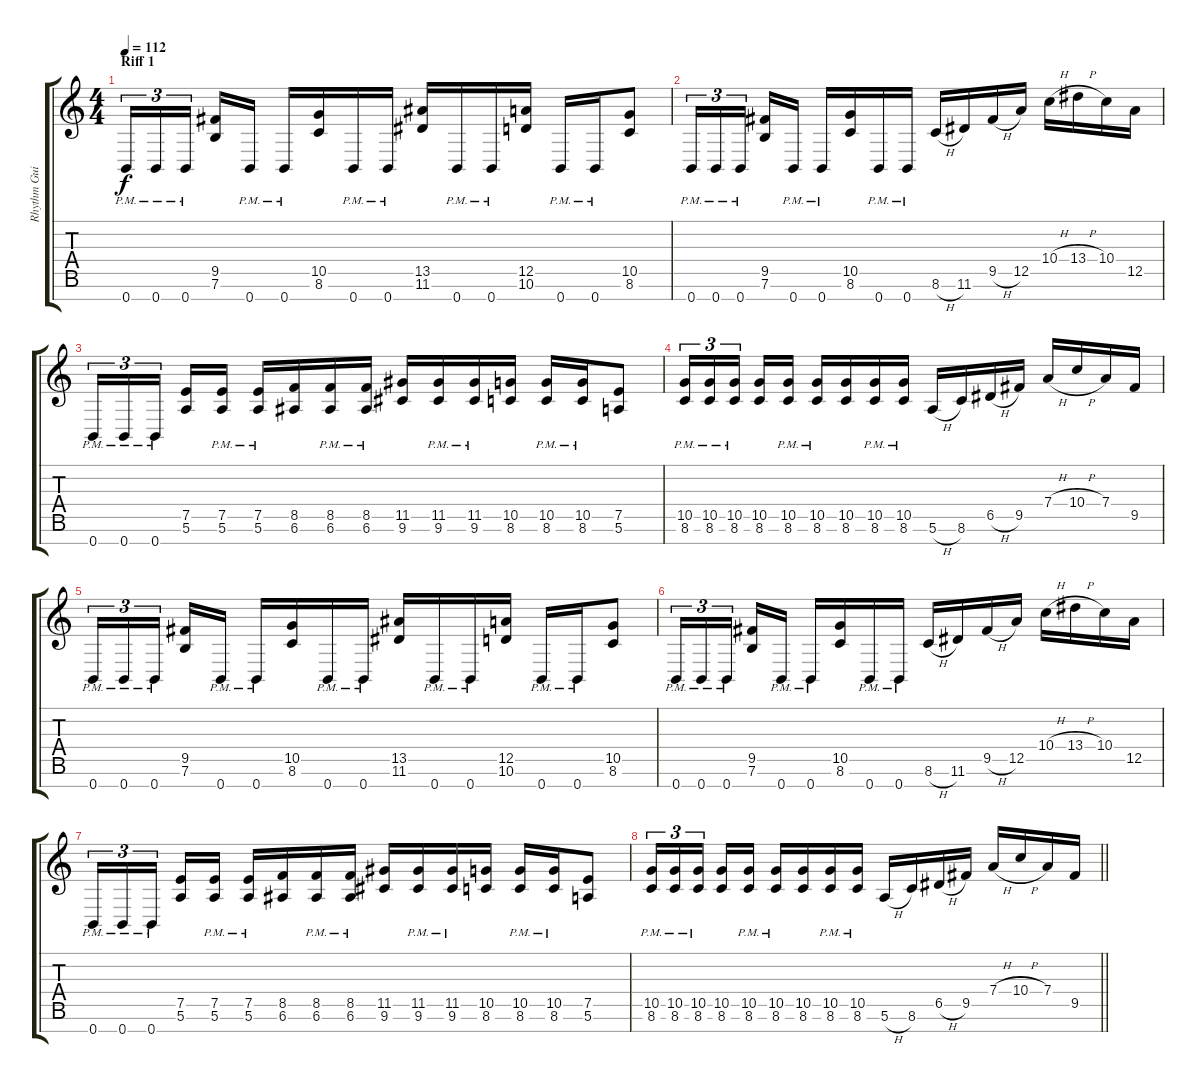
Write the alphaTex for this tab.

\track ("Rhythm Guitar 1" "Rhythm Gui") {instrument distortionguitar}
\staff {score tabs}
\tuning (E4 B3 G3 D3 A2 E2 B1) {hide}
\ts (4 4)
\section ("" "Riff 1")
\tempo 112
\clef g2
\ks c
0.7{pm}.16{tu (3 2) dy f} 0.7{pm}.16{tu (3 2)} 0.7{pm}.16{tu (3 2) beam splitsecondary} (9.5 7.6).16 0.7{pm}.16 0.7{pm}.16 (10.5 8.6).16 0.7{pm}.16 0.7{pm}.16 (13.5 11.6).16 0.7{pm}.16 0.7{pm}.16 (12.5 10.6).16 0.7{pm}.16 0.7{pm}.16 (10.5 8.6).8 |
0.7{pm}.16{tu (3 2)} 0.7{pm}.16{tu (3 2)} 0.7{pm}.16{tu (3 2) beam splitsecondary} (9.5 7.6).16 0.7{pm}.16 0.7{pm}.16 (10.5 8.6).16 0.7{pm}.16 0.7{pm}.16 8.6{h}.16 11.6.16 9.5{h}.16 12.5.16 10.4{h}.16 13.4{h}.16 10.4.16 12.5.16 |
0.7{pm}.16{tu (3 2)} 0.7{pm}.16{tu (3 2)} 0.7{pm}.16{tu (3 2) beam splitsecondary} (7.5 5.6).16 (7.5{pm} 5.6{pm}).16 (7.5{pm} 5.6{pm}).16 (8.5 6.6).16 (8.5{pm} 6.6{pm}).16 (8.5{pm} 6.6{pm}).16 (11.5 9.6).16 (11.5{pm} 9.6{pm}).16 (11.5{pm} 9.6{pm}).16 (10.5 8.6).16 (10.5{pm} 8.6{pm}).16 (10.5{pm} 8.6{pm}).16 (7.5 5.6).8 |
(10.5{pm} 8.6{pm}).16{tu (3 2)} (10.5{pm} 8.6{pm}).16{tu (3 2)} (10.5{pm} 8.6{pm}).16{tu (3 2) beam splitsecondary} (10.5 8.6).16 (10.5{pm} 8.6{pm}).16 (10.5{pm} 8.6{pm}).16 (10.5 8.6).16 (10.5{pm} 8.6{pm}).16 (10.5{pm} 8.6{pm}).16 5.6{h}.16 8.6.16 6.5{h}.16 9.5.16 7.4{h}.16 10.4{h}.16 7.4.16 9.5.16 |
0.7{pm}.16{tu (3 2)} 0.7{pm}.16{tu (3 2)} 0.7{pm}.16{tu (3 2) beam splitsecondary} (9.5 7.6).16 0.7{pm}.16 0.7{pm}.16 (10.5 8.6).16 0.7{pm}.16 0.7{pm}.16 (13.5 11.6).16 0.7{pm}.16 0.7{pm}.16 (12.5 10.6).16 0.7{pm}.16 0.7{pm}.16 (10.5 8.6).8 |
0.7{pm}.16{tu (3 2)} 0.7{pm}.16{tu (3 2)} 0.7{pm}.16{tu (3 2) beam splitsecondary} (9.5 7.6).16 0.7{pm}.16 0.7{pm}.16 (10.5 8.6).16 0.7{pm}.16 0.7{pm}.16 8.6{h}.16 11.6.16 9.5{h}.16 12.5.16 10.4{h}.16 13.4{h}.16 10.4.16 12.5.16 |
0.7{pm}.16{tu (3 2)} 0.7{pm}.16{tu (3 2)} 0.7{pm}.16{tu (3 2) beam splitsecondary} (7.5 5.6).16 (7.5{pm} 5.6{pm}).16 (7.5{pm} 5.6{pm}).16 (8.5 6.6).16 (8.5{pm} 6.6{pm}).16 (8.5{pm} 6.6{pm}).16 (11.5 9.6).16 (11.5{pm} 9.6{pm}).16 (11.5{pm} 9.6{pm}).16 (10.5 8.6).16 (10.5{pm} 8.6{pm}).16 (10.5{pm} 8.6{pm}).16 (7.5 5.6).8 |
\barLineRight lightlight
(10.5{pm} 8.6{pm}).16{tu (3 2)} (10.5{pm} 8.6{pm}).16{tu (3 2)} (10.5{pm} 8.6{pm}).16{tu (3 2) beam splitsecondary} (10.5 8.6).16 (10.5{pm} 8.6{pm}).16 (10.5{pm} 8.6{pm}).16 (10.5 8.6).16 (10.5{pm} 8.6{pm}).16 (10.5{pm} 8.6{pm}).16 5.6{h}.16 8.6.16 6.5{h}.16 9.5.16 7.4{h}.16 10.4{h}.16 7.4.16 9.5.16
